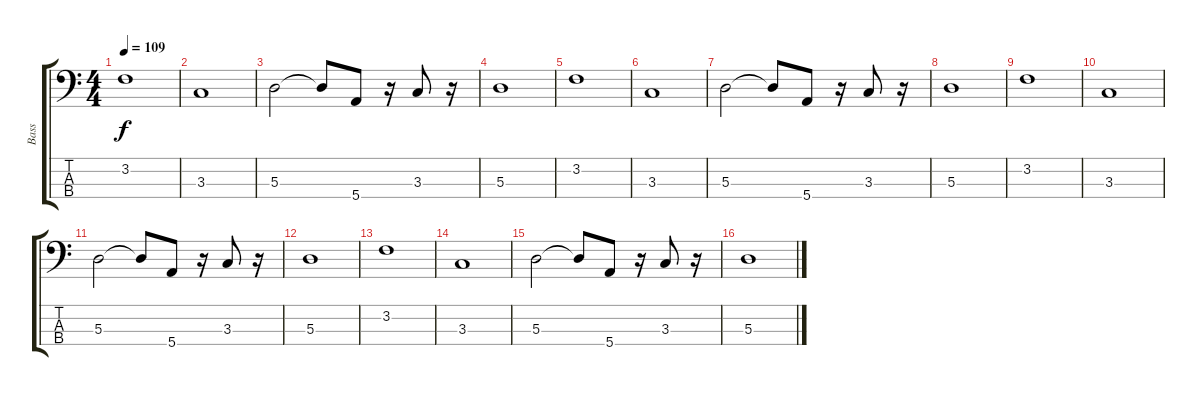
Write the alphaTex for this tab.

\track ("Bass" "Bass") {instrument electricbassfinger}
\staff {score tabs}
\tuning (G2 D2 A1 E1) {hide}
\ts (4 4)
\tempo 109
\clef f4
\ks c
3.2.1{dy f} |
3.3.1 |
5.3.2 5.3{t}.8 5.4.8 r.16 3.3.8 r.16 |
5.3.1{volume 5} |
3.2.1 |
3.3.1 |
5.3.2 5.3{t}.8 5.4.8 r.16 3.3.8 r.16 |
5.3.1{volume 5} |
3.2.1 |
3.3.1 |
5.3.2 5.3{t}.8 5.4.8 r.16 3.3.8 r.16 |
5.3.1{volume 5} |
3.2.1 |
3.3.1 |
5.3.2 5.3{t}.8 5.4.8 r.16 3.3.8 r.16 |
5.3.1{volume 5}
